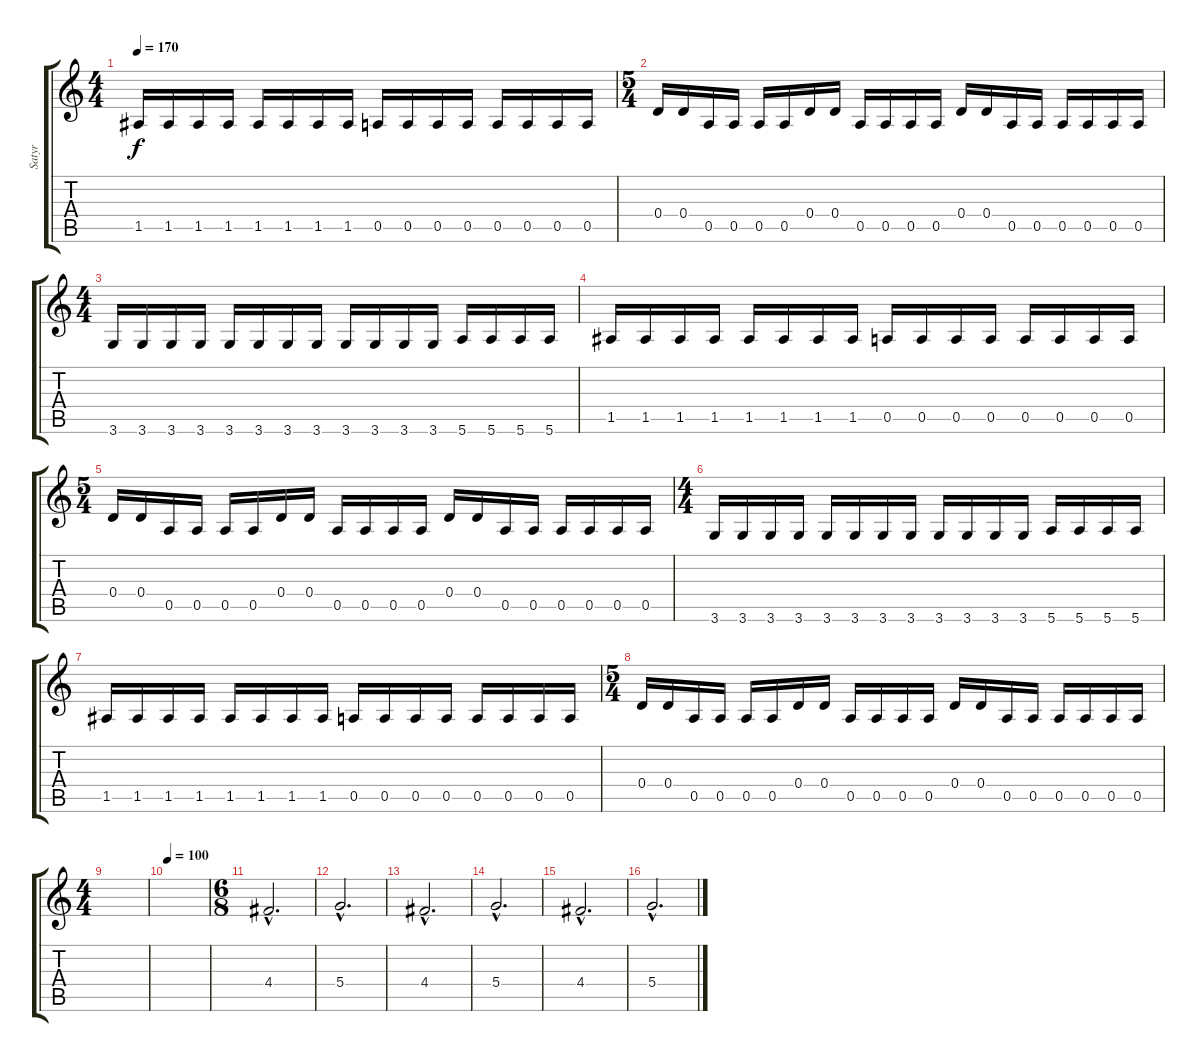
\track ("Satyr" "Satyr") {instrument overdrivenguitar}
\staff {score tabs}
\tuning (E4 B3 G3 D3 A2 E2) {hide}
\ts (4 4)
\tempo 170
\clef g2
\ks c
1.5.16{dy f} 1.5.16 1.5.16 1.5.16 1.5.16 1.5.16 1.5.16 1.5.16 0.5.16 0.5.16 0.5.16 0.5.16 0.5.16 0.5.16 0.5.16 0.5.16 |
\ts (5 4)
0.4.16 0.4.16 0.5.16 0.5.16 0.5.16 0.5.16 0.4.16 0.4.16 0.5.16 0.5.16 0.5.16 0.5.16 0.4.16 0.4.16 0.5.16 0.5.16 0.5.16 0.5.16 0.5.16 0.5.16 |
\ts (4 4)
3.6.16{balance 8} 3.6.16 3.6.16 3.6.16 3.6.16 3.6.16 3.6.16 3.6.16 3.6.16 3.6.16 3.6.16 3.6.16 5.6.16 5.6.16 5.6.16 5.6.16 |
1.5.16 1.5.16 1.5.16 1.5.16 1.5.16 1.5.16 1.5.16 1.5.16 0.5.16 0.5.16 0.5.16 0.5.16 0.5.16 0.5.16 0.5.16 0.5.16 |
\ts (5 4)
0.4.16 0.4.16 0.5.16 0.5.16 0.5.16 0.5.16 0.4.16 0.4.16 0.5.16 0.5.16 0.5.16 0.5.16 0.4.16 0.4.16 0.5.16 0.5.16 0.5.16 0.5.16 0.5.16 0.5.16 |
\ts (4 4)
3.6.16{balance 8} 3.6.16 3.6.16 3.6.16 3.6.16 3.6.16 3.6.16 3.6.16 3.6.16 3.6.16 3.6.16 3.6.16 5.6.16 5.6.16 5.6.16 5.6.16 |
1.5.16 1.5.16 1.5.16 1.5.16 1.5.16 1.5.16 1.5.16 1.5.16 0.5.16 0.5.16 0.5.16 0.5.16 0.5.16 0.5.16 0.5.16 0.5.16 |
\ts (5 4)
0.4.16 0.4.16 0.5.16 0.5.16 0.5.16 0.5.16 0.4.16 0.4.16 0.5.16 0.5.16 0.5.16 0.5.16 0.4.16 0.4.16 0.5.16 0.5.16 0.5.16 0.5.16 0.5.16 0.5.16 |
\ts (4 4)
|
\tempo 100
|
\ts (6 8)
4.4{hac}.2{d} |
5.4{hac}.2{d} |
4.4{hac}.2{d} |
5.4{hac}.2{d} |
4.4{hac}.2{d} |
5.4{hac}.2{d}
